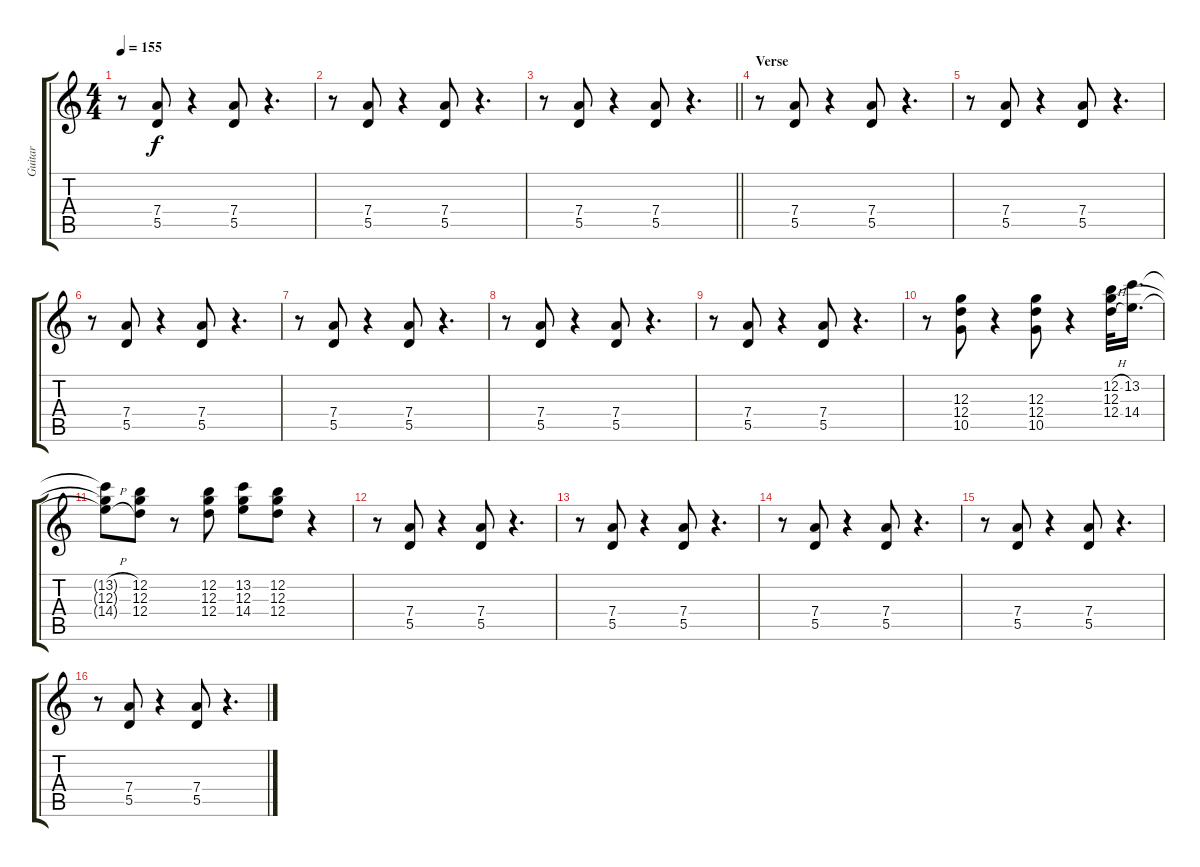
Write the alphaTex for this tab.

\track ("Guitar" "Guitar") {instrument distortionguitar}
\staff {score tabs}
\tuning (E4 B3 G3 D3 A2 E2) {hide}
\ts (4 4)
\tempo 155
\clef g2
\ks c
r.8{dy f} (7.4 5.5).8 r.4 (7.4 5.5).8 r.4{d} |
r.8 (7.4 5.5).8 r.4 (7.4 5.5).8 r.4{d} |
\barLineRight lightlight
r.8 (7.4 5.5).8 r.4 (7.4 5.5).8 r.4{d} |
\section ("" "Verse")
r.8 (7.4 5.5).8 r.4 (7.4 5.5).8 r.4{d} |
r.8 (7.4 5.5).8 r.4 (7.4 5.5).8 r.4{d} |
r.8 (7.4 5.5).8 r.4 (7.4 5.5).8 r.4{d} |
r.8 (7.4 5.5).8 r.4 (7.4 5.5).8 r.4{d} |
r.8 (7.4 5.5).8 r.4 (7.4 5.5).8 r.4{d} |
r.8 (7.4 5.5).8 r.4 (7.4 5.5).8 r.4{d} |
r.8 (12.3 12.4 10.5).8 r.4 (12.3 12.4 10.5).8 r.4 (12.2{h} 12.3 12.4{h}).32 (13.2 14.4).16{d} |
(13.2{h t} 12.3{t} 14.4{h t}).8 (12.2 12.3 12.4).8 r.8 (12.2 12.3 12.4).8 (13.2 12.3 14.4).8 (12.2 12.3 12.4).8 r.4 |
r.8 (7.4 5.5).8 r.4 (7.4 5.5).8 r.4{d} |
r.8 (7.4 5.5).8 r.4 (7.4 5.5).8 r.4{d} |
r.8 (7.4 5.5).8 r.4 (7.4 5.5).8 r.4{d} |
r.8 (7.4 5.5).8 r.4 (7.4 5.5).8 r.4{d} |
r.8 (7.4 5.5).8 r.4 (7.4 5.5).8 r.4{d}
